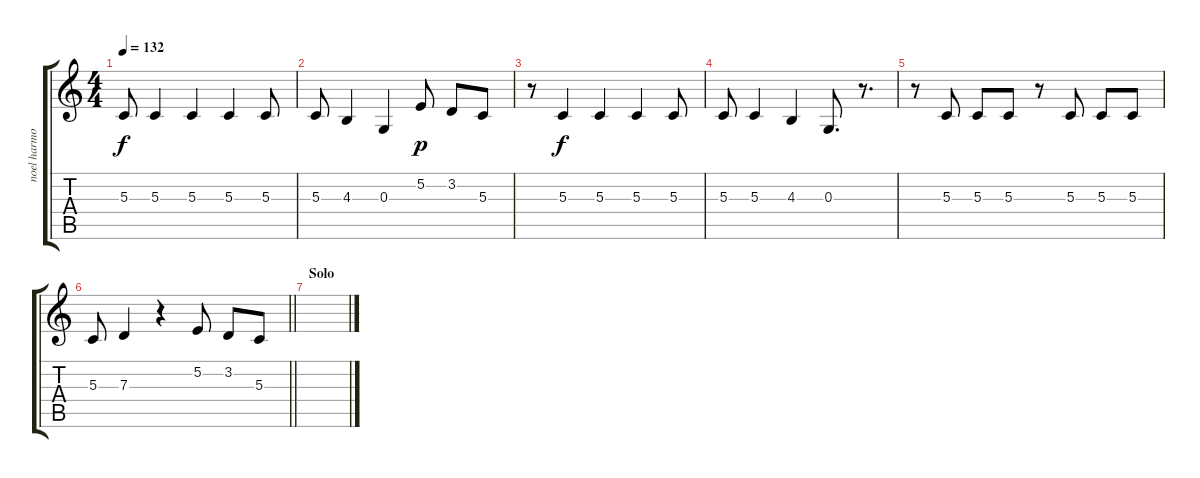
\track ("noel harmony" "noel harmo") {instrument altosax}
\staff {score tabs}
\tuning (E4 B3 G3 D3 A2 E2) {hide}
\ts (4 4)
\tempo 132
\clef g2
\ks c
5.3.8{dy f} 5.3.4 5.3.4 5.3.4 5.3.8 |
5.3.8 4.3.4 0.3.4 5.2.8{dy p} 3.2.8 5.3.8 |
r.8 5.3.4{dy f} 5.3.4 5.3.4 5.3.8 |
5.3.8 5.3.4 4.3.4 0.3.8{d} r.8{d} |
r.8 5.3.8 5.3.8 5.3.8 r.8 5.3.8 5.3.8 5.3.8 |
\barLineRight lightlight
5.3.8 7.3.4 r.4 5.2.8 3.2.8 5.3.8 |
\section ("" "Solo")
